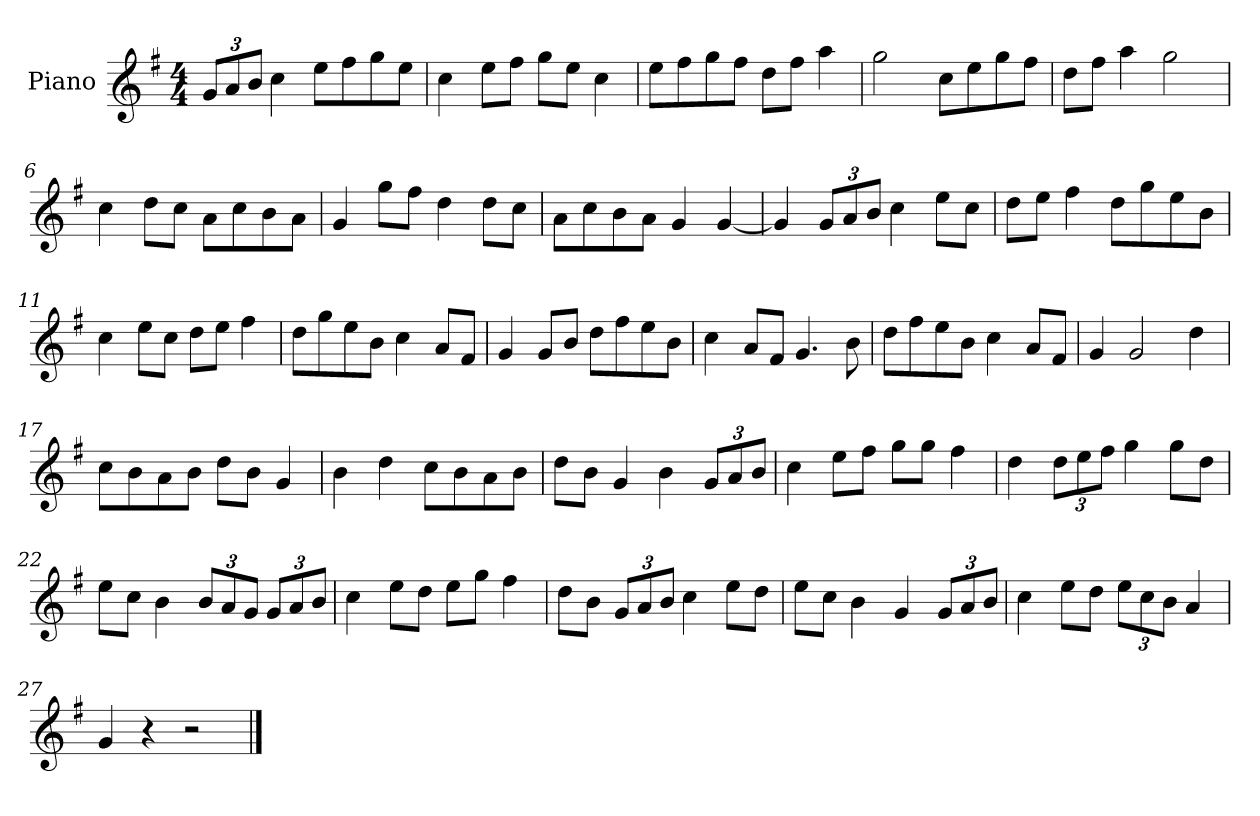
**kern
*part1
*staff1
*I"Piano
*I'P-no
*clefG2
*k[f#]
*M4/4
*MM90
*Xbrackettup
=1
12g/L
12a/
12b/J
4cc\
8ee\L
8ff#\
8gg\
8ee\J
=2
4cc\
8ee\L
8ff#\J
8gg\L
8ee\J
4cc\
=3
8ee\L
8ff#\
8gg\
8ff#\J
8dd\L
8ff#\J
4aa\
=4
2gg\
8cc\L
8ee\
8gg\
8ff#\J
=5
8dd\L
8ff#\J
4aa\
2gg\
=6
4cc\
8dd\L
8cc\J
8a\L
8cc\
8b\
8a\J
!!LO:LB:g=z
=7
4g/
8gg\L
8ff#\J
4dd\
8dd\L
8cc\J
=8
8a\L
8cc\
8b\
8a\J
4g/
[4g/
=9
4g/]
12g/L
12a/
12b/J
4cc\
8ee\L
8cc\J
=10
8dd\L
8ee\J
4ff#\
8dd\L
8gg\
8ee\
8b\J
=11
4cc\
8ee\L
8cc\J
8dd\L
8ee\J
4ff#\
=12
8dd\L
8gg\
8ee\
8b\J
4cc\
8a/L
8f#/J
!!LO:LB:g=z
=13
4g/
8g/L
8b/J
8dd\L
8ff#\
8ee\
8b\J
=14
4cc\
8a/L
8f#/J
4.g/
8b\
=15
8dd\L
8ff#\
8ee\
8b\J
4cc\
8a/L
8f#/J
=16
4g/
2g/
4dd\
=17
8cc\L
8b\
8a\
8b\J
8dd\L
8b\J
4g/
=18
4b\
4dd\
8cc\L
8b\
8a\
8b\J
!!LO:LB:g=z
=19
8dd\L
8b\J
4g/
4b\
12g/L
12a/
12b/J
=20
4cc\
8ee\L
8ff#\J
8gg\L
8gg\J
4ff#\
=21
4dd\
12dd\L
12ee\
12ff#\J
4gg\
8gg\L
8dd\J
=22
8ee\L
8cc\J
4b\
12b/L
12a/
12g/J
12g/L
12a/
12b/J
=23
4cc\
8ee\L
8dd\J
8ee\L
8gg\J
4ff#\
=24
8dd\L
8b\J
12g/L
12a/
12b/J
4cc\
8ee\L
8dd\J
!!LO:LB:g=z
=25
8ee\L
8cc\J
4b\
4g/
12g/L
12a/
12b/J
=26
4cc\
8ee\L
8dd\J
12ee\L
12cc\
12b\J
4a/
=27
4g/
4r
2r
==
*-
